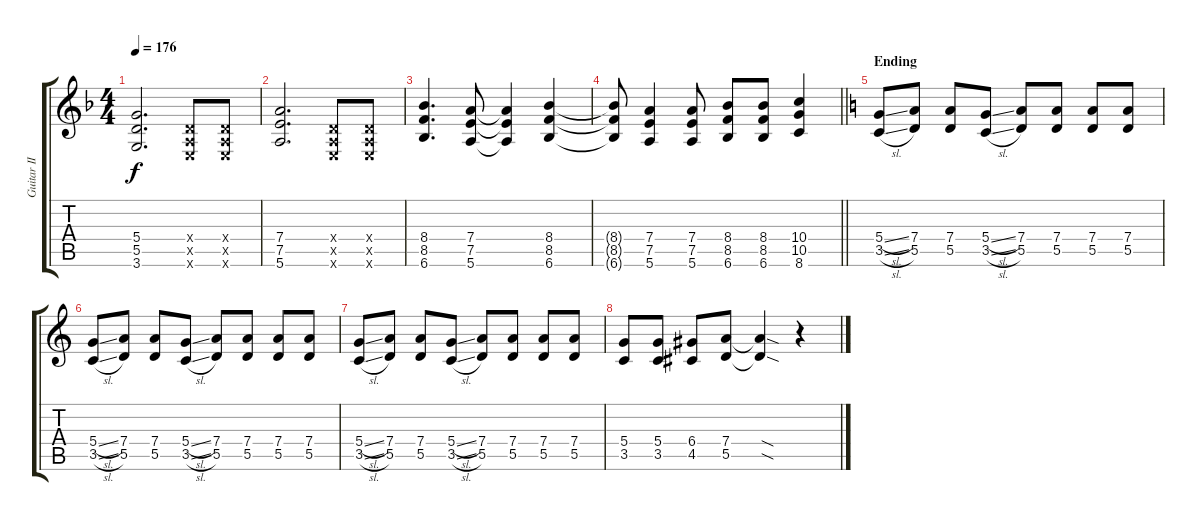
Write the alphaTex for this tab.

\track ("Guitar II" "Guitar II") {instrument distortionguitar}
\staff {score tabs}
\tuning (E4 B3 G3 D3 A2 E2) {hide}
\ts (4 4)
\tempo 176
\clef g2
\ks f
(5.4 5.5 3.6).2{d dy f} (0.4{x} 0.5{x} 0.6{x}).8 (0.4{x} 0.5{x} 0.6{x}).8 |
(7.4 7.5 5.6).2{d} (0.4{x} 0.5{x} 0.6{x}).8 (0.4{x} 0.5{x} 0.6{x}).8 |
(8.4 8.5 6.6).4{d} (7.4 7.5 5.6).8 (7.4{t} 7.5{t} 5.6{t}).4 (8.4 8.5 6.6).4 |
\barLineRight lightlight
(8.4{t} 8.5{t} 6.6{t}).8 (7.4 7.5 5.6).4 (7.4 7.5 5.6).8 (8.4 8.5 6.6).8 (8.4 8.5 6.6).8 (10.4 10.5 8.6).4 |
\section ("" "Ending")
\ks c
(5.4{sl} 3.5{sl}).8{balance 14} (7.4 5.5).8 (7.4 5.5).8 (5.4{sl} 3.5{sl}).8 (7.4 5.5).8 (7.4 5.5).8 (7.4 5.5).8 (7.4 5.5).8 |
(5.4{sl} 3.5{sl}).8 (7.4 5.5).8 (7.4 5.5).8 (5.4{sl} 3.5{sl}).8 (7.4 5.5).8 (7.4 5.5).8 (7.4 5.5).8 (7.4 5.5).8 |
(5.4{sl} 3.5{sl}).8 (7.4 5.5).8 (7.4 5.5).8 (5.4{sl} 3.5{sl}).8 (7.4 5.5).8 (7.4 5.5).8 (7.4 5.5).8 (7.4 5.5).8 |
(5.4 3.5).8 (5.4 3.5).8 (6.4 4.5).8 (7.4 5.5).8 (7.4{sod t} 5.5{sod t}).4 r.4
